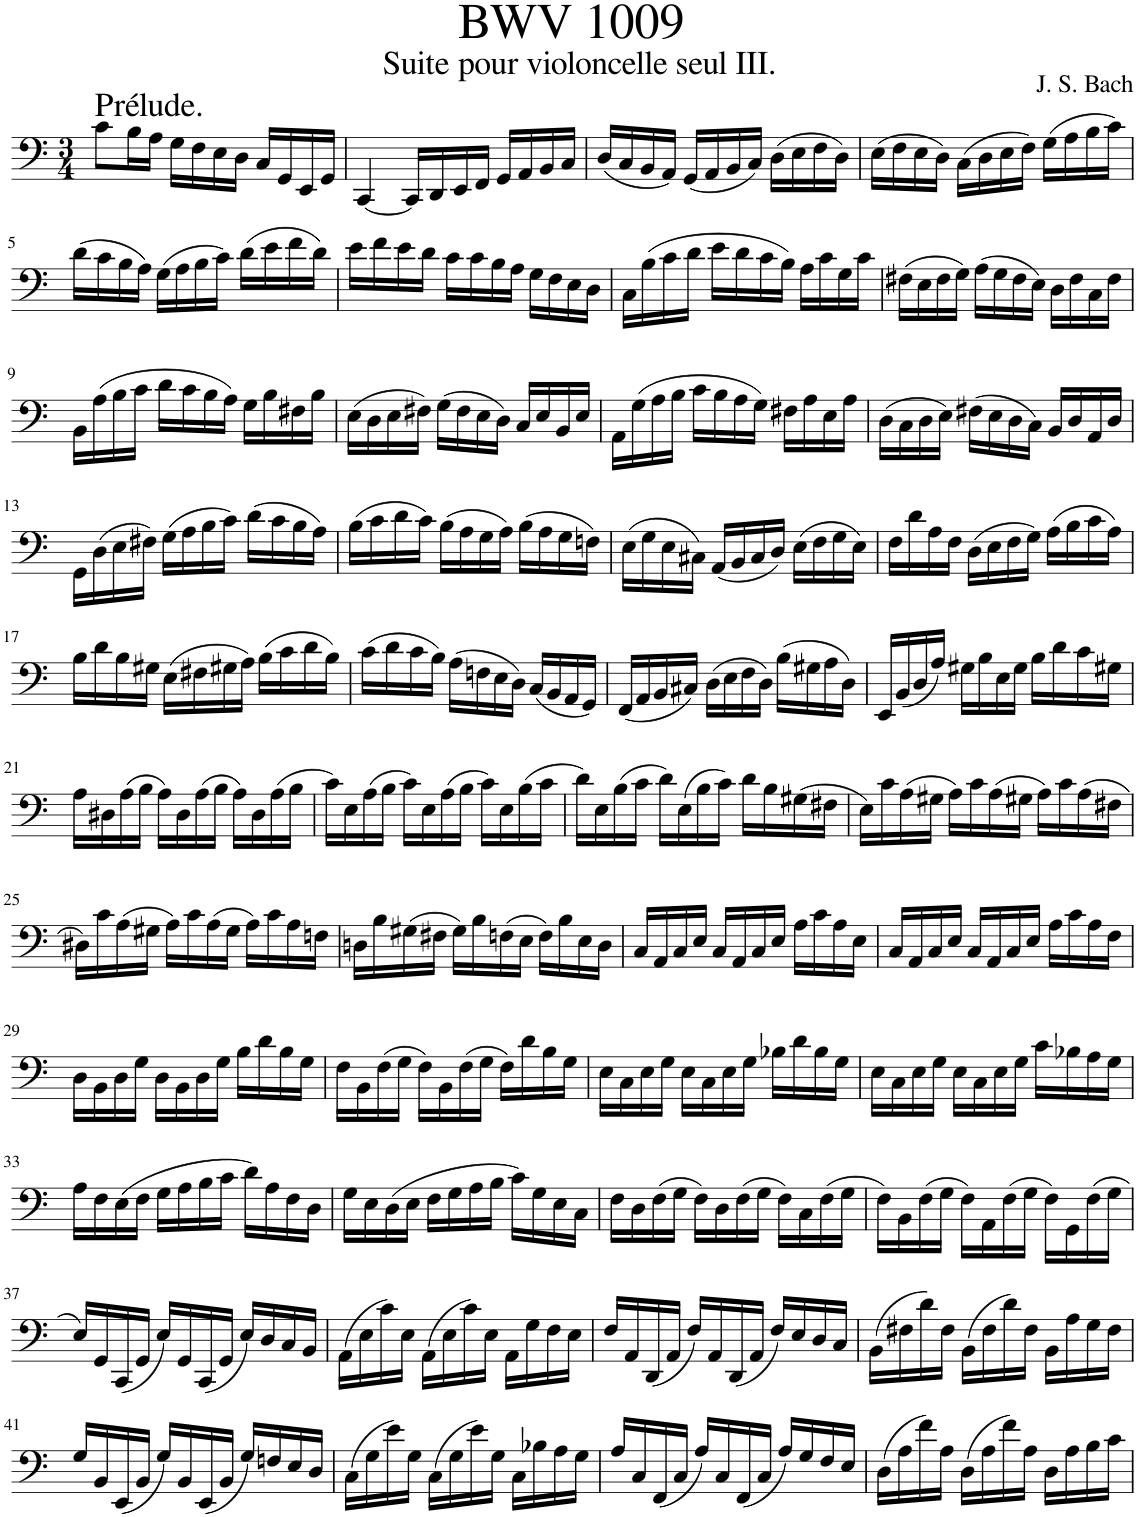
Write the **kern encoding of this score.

**kern
*part1
*staff1
*I"Violoncello
*I'Vc.
*clefF4
*k[]
*M3/4
=1
!LO:TX:a:t=Prélude.
8c\L
16B\L
16A\JJ
16G\LL
16F\
16E\
16D\JJ
16C/LL
16GG/
16EE/
16GG/JJ
=2
[4CC/
16CC/LL]
16DD/
16EE/
16FF/JJ
16GG/LL
16AA/
16BB/
16C/JJ
=3
(16D/LL
16C/
16BB/
16AA/JJ)
(16GG/LL
16AA/
16BB/
16C/JJ)
(16D\LL
16E\
16F\
16D\JJ)
=4
(16E\LL
16F\
16E\
16D\JJ)
(16C\LL
16D\
16E\
16F\JJ)
(16G\LL
16A\
16B\
16c\JJ)
!!LO:LB:g=z
=5
(16d\LL
16c\
16B\
16A\JJ)
(16G\LL
16A\
16B\
16c\JJ)
(16d\LL
16e\
16f\
16d\JJ)
=6
16e\LL
16f\
16e\
16d\JJ
16c\LL
16c\
16B\
16A\JJ
16G\LL
16F\
16E\
16D\JJ
=7
16C\LL
(16B\
16c\
16d\JJ
16e\LL
16d\
16c\
16B\JJ)
16A\LL
16c\
16G\
16c\JJ
=8
(16F#X\LL
16E\
16F#\
16G\JJ)
(16A\LL
16G\
16F#\
16E\JJ)
16D\LL
16F#\
16C\
16F#\JJ
!!LO:LB:g=z
=9
16BB\LL
(16A\
16B\
16c\JJ
16d\LL
16c\
16B\
16A\JJ)
16G\LL
16B\
16F#X\
16B\JJ
=10
(16E\LL
16D\
16E\
16F#X\JJ)
(16G\LL
16F#\
16E\
16D\JJ)
16C/LL
16E/
16BB/
16E/JJ
=11
16AA\LL
(16G\
16A\
16B\JJ
16c\LL
16B\
16A\
16G\JJ)
16F#X\LL
16A\
16E\
16A\JJ
=12
(16D\LL
16C\
16D\
16E\JJ)
(16F#X\LL
16E\
16D\
16C\JJ)
16BB/LL
16D/
16AA/
16D/JJ
!!LO:LB:g=z
=13
16GG\LL
(16D\
16E\
16F#X\JJ)
(16G\LL
16A\
16B\
16c\JJ)
(16d\LL
16c\
16B\
16A\JJ)
=14
(16B\LL
16c\
16d\
16c\JJ)
(16B\LL
16A\
16G\
16A\JJ)
(16B\LL
16A\
16G\
16Fn\JJ)
=15
(16E\LL
16G\
16E\
16C#X\JJ)
(16AA/LL
16BB/
16C#/
16D/JJ)
(16E\LL
16F\
16G\
16E\JJ)
=16
16F\LL
16d\
16A\
16F\JJ
(16D\LL
16E\
16F\
16G\JJ)
(16A\LL
16B\
16c\
16A\JJ)
!!LO:LB:g=z
=17
16B\LL
16d\
16B\
16G#X\JJ
(16E\LL
16F#X\
16G#X\
16A\JJ)
(16B\LL
16c\
16d\
16B\JJ)
=18
(16c\LL
16d\
16c\
16B\JJ)
(16A\LL
16Fn\
16E\
16D\JJ)
(16C/LL
16BB/
16AA/
16GG/JJ)
=19
(16FF/LL
16AA/
16BB/
16C#X/JJ)
(16D\LL
16E\
16F\
16D\JJ)
(16B\LL
16G#X\
16A\
16D\JJ)
=20
16EE/LL
(16BB/
16D/
16A/JJ)
16G#X\LL
16B\
16E\
16G#\JJ
16B\LL
16d\
16c\
16G#X\JJ
!!LO:LB:g=z
=21
16A\LL
16D#X\
(16A\
16B\JJ
16A\LL)
16D#\
(16A\
16B\JJ
16A\LL)
16D#\
(16A\
16B\JJ
=22
16c\LL)
16E\
(16A\
16B\JJ
16c\LL)
16E\
(16A\
16B\JJ
16c\LL)
16E\
(16B\
16c\JJ
=23
16d\LL)
16E\
(16B\
16c\JJ
16d\LL)
(16E\
16B\
16c\JJ)
16d\LL
16B\
(16G#X\
16F#X\JJ
=24
16E\LL)
16c\
(16A\
16G#X\JJ
16A\LL)
16c\
(16A\
16G#X\JJ
16A\LL)
16c\
(16A\
16F#X\JJ
!!LO:LB:g=z
=25
16D#X\LL)
16c\
(16A\
16G#X\JJ
16A\LL)
16c\
(16A\
16G#\JJ
16A\LL)
16c\
16A\
16Fn\JJ
=26
16Dn\LL
16B\
(16G#X\
16F#X\JJ
16G#\LL)
16B\
(16Fn\
16E\JJ
16F\LL)
16B\
16E\
16D\JJ
=27
16C/LL
16AA/
16C/
16E/JJ
16C/LL
16AA/
16C/
16E/JJ
16A\LL
16c\
16A\
16E\JJ
=28
16C/LL
16AA/
16C/
16E/JJ
16C/LL
16AA/
16C/
16E/JJ
16A\LL
16c\
16A\
16F\JJ
!!LO:LB:g=z
=29
16D\LL
16BB\
16D\
16G\JJ
16D\LL
16BB\
16D\
16G\JJ
16B\LL
16d\
16B\
16G\JJ
=30
16F\LL
16BB\
(16F\
16G\JJ
16F\LL)
16BB\
(16F\
16G\JJ
16F\LL)
16d\
16B\
16G\JJ
=31
16E\LL
16C\
16E\
16G\JJ
16E\LL
16C\
16E\
16G\JJ
16B-X\LL
16d\
16B-\
16G\JJ
=32
16E\LL
16C\
16E\
16G\JJ
16E\LL
16C\
16E\
16G\JJ
16c\LL
16B-X\
16A\
16G\JJ
!!LO:LB:g=z
=33
16A\LL
16F\
(16E\
16F\JJ
16G\LL
16A\
16B\
16c\JJ
16d\LL)
16A\
16F\
16D\JJ
=34
16G\LL
16E\
(16D\
16E\JJ
16F\LL
16G\
16A\
16B\JJ
16c\LL)
16G\
16E\
16C\JJ
=35
16F\LL
16D\
(16F\
16G\JJ
16F\LL)
16D\
(16F\
16G\JJ
16F\LL)
16C\
(16F\
16G\JJ
=36
16F\LL)
16BB\
(16F\
16G\JJ
16F\LL)
16AA\
(16F\
16G\JJ
16F\LL)
16GG\
(16F\
16G\JJ
!!LO:LB:g=z
=37
16E/LL)
16GG/
(16CC/
16GG/JJ
16E/LL)
16GG/
(16CC/
16GG/JJ
16E/LL)
16D/
16C/
16BB/JJ
=38
(16AA\LL
16E\
16c\)
16E\JJ
(16AA\LL
16E\
16c\)
16E\JJ
16AA\LL
16G\
16F\
16E\JJ
=39
16F/LL
16AA/
(16DD/
16AA/JJ
16F/LL)
16AA/
(<16DD/
16AA/JJ
16F/LL)
16E/
16D/
16C/JJ
=40
(16BB\LL
16F#X\
16d\)
16F#\JJ
(16BB\LL
16F#\
16d\)
16F#\JJ
16BB\LL
16A\
16G\
16F#\JJ
!!LO:LB:g=z
=41
16G/LL
16BB/
(16EE/
16BB/JJ
16G/LL)
16BB/
(<16EE/
16BB/JJ
16G/LL)
16Fn/
16E/
16D/JJ
=42
(16C\LL
16G\
16e\)
16G\JJ
(16C\LL
16G\
16e\)
16G\JJ
16C\LL
16B-X\
16A\
16G\JJ
=43
16A/LL
16C/
(16FF/
16C/JJ
16A/LL)
16C/
(<16FF/
16C/JJ
16A/LL)
16G/
16F/
16E/JJ
=44
(16D\LL
16A\
16f\)
16A\JJ
(16D\LL
16A\
16f\)
16A\JJ
16D\LL
16A\
16B\
16c\JJ
=
*-
